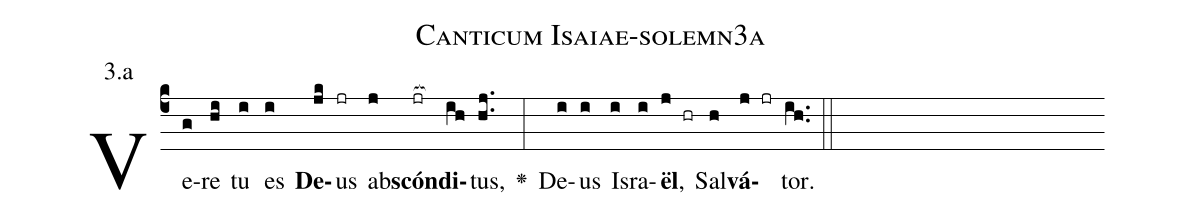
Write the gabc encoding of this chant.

name: Canticum Isaiae-solemn3a;
annotation: 3.a;
%%
(c4)Ve(g)re(hi) tu(i) es(i) <b>De</b>(jk)us(jr) ab(j)<b>scón</b>(jr[ocb:1{])<b>di</b>(ih[ocb:0}])tus,(hj..) <v>\greheightstar</v>(:) De(i)us(i) Is(i)ra(i)<b>ël</b>,(j hr) Sal(h)<b>vá</b>(j jr)tor.(ih..) (::)


%E(i) u(i) o(j) u(h) a(j) e.(ih..) (::)
